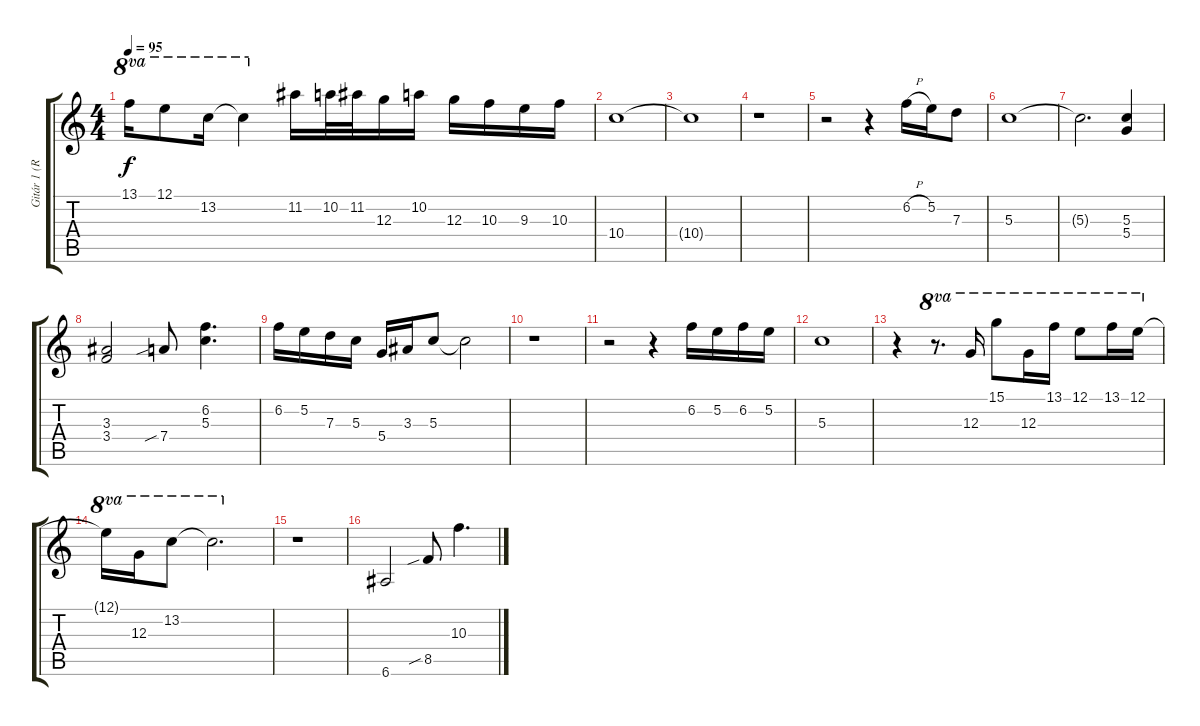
\track ("Gitár 1 (Ritchie Blackmore)" "Gitár 1 (R") {instrument distortionguitar}
\staff {score tabs}
\tuning (E4 B3 G3 D3 A2 E2) {hide}
\ts (4 4)
\tempo 95
\clef g2
\ks c
13.1.16{ot 8va dy f} 12.1.8{ot 8va} 13.2.16{ot 8va} 13.2{t}.4{ot 8va} 11.2.16 10.2.32 11.2.32 12.3.16 10.2.16 12.3.16 10.3.16 9.3.16 10.3.16 |
10.4.1 |
10.4{t}.1 |
r.1 |
r.2 r.4 6.2{h}.16 5.2.16 7.3.8 |
5.3.1 |
5.3{t}.2{d} (5.3 5.4).4 |
(3.3 3.4).2 7.4{sib}.8 (6.2 5.3).4{d} |
6.2.16 5.2.16 7.3.16 5.3.16 5.4.16 3.3.16 5.3.8 5.3{t}.2 |
r.1 |
r.2 r.4 6.2.16 5.2.16 6.2.16 5.2.16 |
5.3.1 |
r.4 r.8{d ot 8va} 12.3.16{ot 8va} 15.1.8{ot 8va} 12.3.16{ot 8va} 13.1.16{ot 8va} 12.1.8{ot 8va} 13.1.16{ot 8va} 12.1.16{ot 8va} |
12.1{t}.16{ot 8va} 12.3.16{ot 8va} 13.2.8{ot 8va} 13.2{t}.2{d ot 8va} |
r.1 |
6.6.2 8.5{sib}.8 10.3.4{d}
